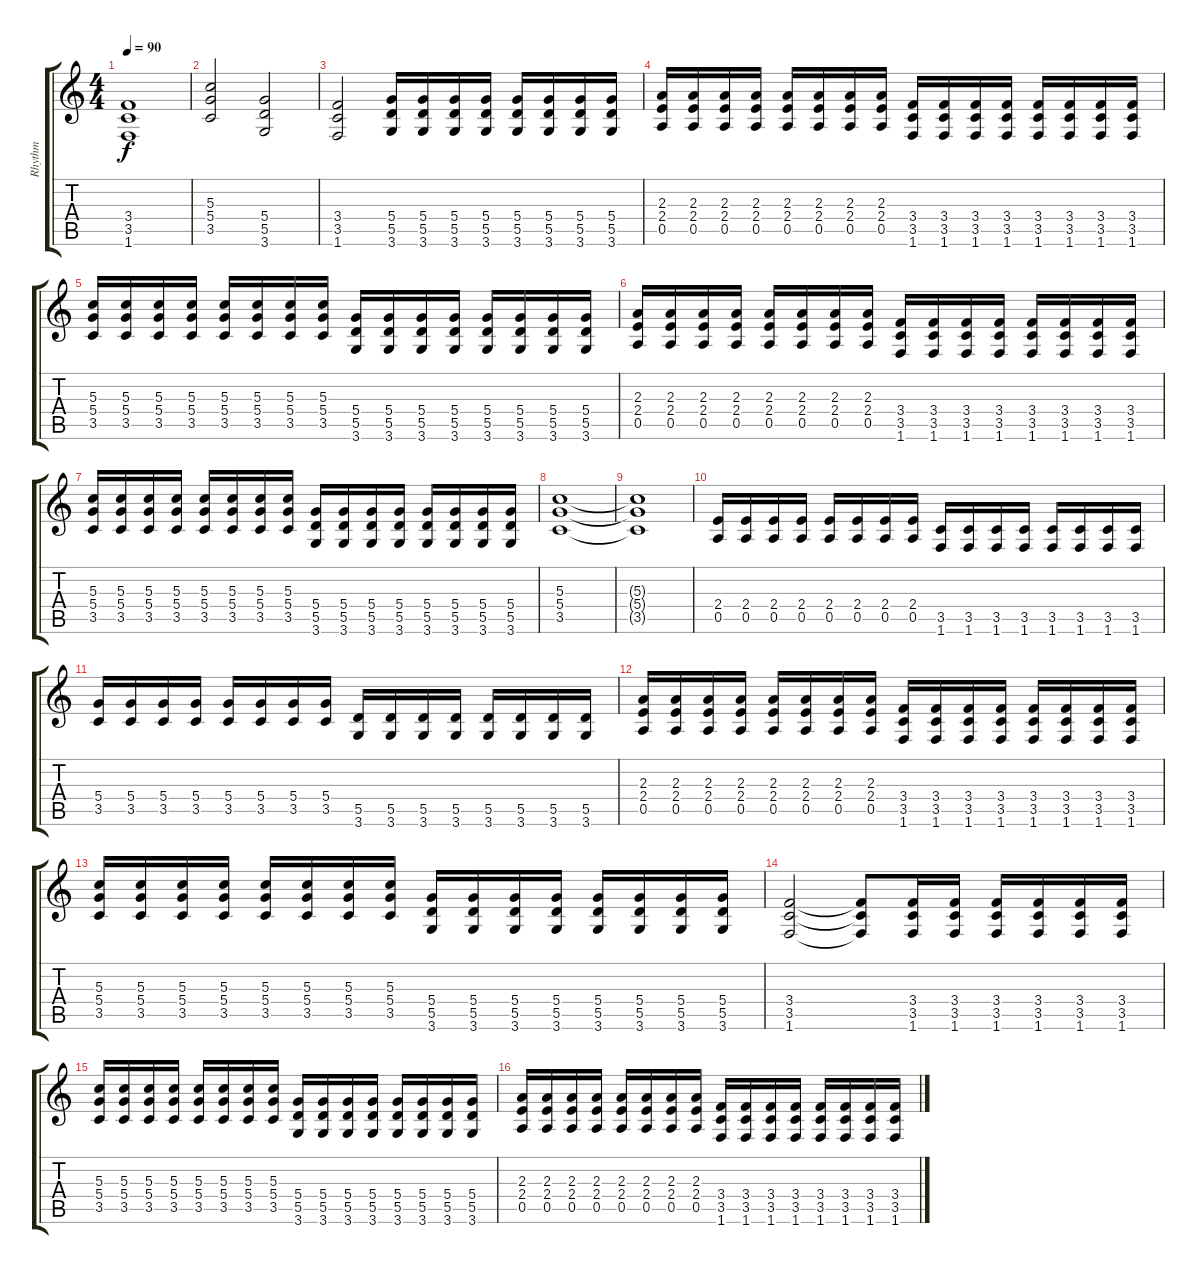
\track ("Rhythm" "Rhythm") {instrument distortionguitar}
\staff {score tabs}
\tuning (E4 B3 G3 D3 A2 E2) {hide}
\ts (4 4)
\tempo 90
\clef g2
\ks c
(3.4 3.5 1.6).1{dy f} |
(5.3 5.4 3.5).2 (5.4 5.5 3.6).2 |
(3.4 3.5 1.6).2 (5.4 5.5 3.6).16 (5.4 5.5 3.6).16 (5.4 5.5 3.6).16 (5.4 5.5 3.6).16 (5.4 5.5 3.6).16 (5.4 5.5 3.6).16 (5.4 5.5 3.6).16 (5.4 5.5 3.6).16 |
(2.3 2.4 0.5).16 (2.3 2.4 0.5).16 (2.3 2.4 0.5).16 (2.3 2.4 0.5).16 (2.3 2.4 0.5).16 (2.3 2.4 0.5).16 (2.3 2.4 0.5).16 (2.3 2.4 0.5).16 (3.4 3.5 1.6).16 (3.4 3.5 1.6).16 (3.4 3.5 1.6).16 (3.4 3.5 1.6).16 (3.4 3.5 1.6).16 (3.4 3.5 1.6).16 (3.4 3.5 1.6).16 (3.4 3.5 1.6).16 |
(5.3 5.4 3.5).16 (5.3 5.4 3.5).16 (5.3 5.4 3.5).16 (5.3 5.4 3.5).16 (5.3 5.4 3.5).16 (5.3 5.4 3.5).16 (5.3 5.4 3.5).16 (5.3 5.4 3.5).16 (5.4 5.5 3.6).16 (5.4 5.5 3.6).16 (5.4 5.5 3.6).16 (5.4 5.5 3.6).16 (5.4 5.5 3.6).16 (5.4 5.5 3.6).16 (5.4 5.5 3.6).16 (5.4 5.5 3.6).16 |
(2.3 2.4 0.5).16 (2.3 2.4 0.5).16 (2.3 2.4 0.5).16 (2.3 2.4 0.5).16 (2.3 2.4 0.5).16 (2.3 2.4 0.5).16 (2.3 2.4 0.5).16 (2.3 2.4 0.5).16 (3.4 3.5 1.6).16 (3.4 3.5 1.6).16 (3.4 3.5 1.6).16 (3.4 3.5 1.6).16 (3.4 3.5 1.6).16 (3.4 3.5 1.6).16 (3.4 3.5 1.6).16 (3.4 3.5 1.6).16 |
(5.3 5.4 3.5).16 (5.3 5.4 3.5).16 (5.3 5.4 3.5).16 (5.3 5.4 3.5).16 (5.3 5.4 3.5).16 (5.3 5.4 3.5).16 (5.3 5.4 3.5).16 (5.3 5.4 3.5).16 (5.4 5.5 3.6).16 (5.4 5.5 3.6).16 (5.4 5.5 3.6).16 (5.4 5.5 3.6).16 (5.4 5.5 3.6).16 (5.4 5.5 3.6).16 (5.4 5.5 3.6).16 (5.4 5.5 3.6).16 |
(5.3 5.4 3.5).1 |
(5.3{t} 5.4{t} 3.5{t}).1 |
(2.4 0.5).16 (2.4 0.5).16 (2.4 0.5).16 (2.4 0.5).16 (2.4 0.5).16 (2.4 0.5).16 (2.4 0.5).16 (2.4 0.5).16 (3.5 1.6).16 (3.5 1.6).16 (3.5 1.6).16 (3.5 1.6).16 (3.5 1.6).16 (3.5 1.6).16 (3.5 1.6).16 (3.5 1.6).16 |
(5.4 3.5).16 (5.4 3.5).16 (5.4 3.5).16 (5.4 3.5).16 (5.4 3.5).16 (5.4 3.5).16 (5.4 3.5).16 (5.4 3.5).16 (5.5 3.6).16 (5.5 3.6).16 (5.5 3.6).16 (5.5 3.6).16 (5.5 3.6).16 (5.5 3.6).16 (5.5 3.6).16 (5.5 3.6).16 |
(2.3 2.4 0.5).16 (2.3 2.4 0.5).16 (2.3 2.4 0.5).16 (2.3 2.4 0.5).16 (2.3 2.4 0.5).16 (2.3 2.4 0.5).16 (2.3 2.4 0.5).16 (2.3 2.4 0.5).16 (3.4 3.5 1.6).16 (3.4 3.5 1.6).16 (3.4 3.5 1.6).16 (3.4 3.5 1.6).16 (3.4 3.5 1.6).16 (3.4 3.5 1.6).16 (3.4 3.5 1.6).16 (3.4 3.5 1.6).16 |
(5.3 5.4 3.5).16 (5.3 5.4 3.5).16 (5.3 5.4 3.5).16 (5.3 5.4 3.5).16 (5.3 5.4 3.5).16 (5.3 5.4 3.5).16 (5.3 5.4 3.5).16 (5.3 5.4 3.5).16 (5.4 5.5 3.6).16 (5.4 5.5 3.6).16 (5.4 5.5 3.6).16 (5.4 5.5 3.6).16 (5.4 5.5 3.6).16 (5.4 5.5 3.6).16 (5.4 5.5 3.6).16 (5.4 5.5 3.6).16 |
(3.4 3.5 1.6).2 (3.4{t} 3.5{t} 1.6{t}).8 (3.4 3.5 1.6).16 (3.4 3.5 1.6).16 (3.4 3.5 1.6).16 (3.4 3.5 1.6).16 (3.4 3.5 1.6).16 (3.4 3.5 1.6).16 |
(5.3 5.4 3.5).16 (5.3 5.4 3.5).16 (5.3 5.4 3.5).16 (5.3 5.4 3.5).16 (5.3 5.4 3.5).16 (5.3 5.4 3.5).16 (5.3 5.4 3.5).16 (5.3 5.4 3.5).16 (5.4 5.5 3.6).16 (5.4 5.5 3.6).16 (5.4 5.5 3.6).16 (5.4 5.5 3.6).16 (5.4 5.5 3.6).16 (5.4 5.5 3.6).16 (5.4 5.5 3.6).16 (5.4 5.5 3.6).16 |
(2.3 2.4 0.5).16 (2.3 2.4 0.5).16 (2.3 2.4 0.5).16 (2.3 2.4 0.5).16 (2.3 2.4 0.5).16 (2.3 2.4 0.5).16 (2.3 2.4 0.5).16 (2.3 2.4 0.5).16 (3.4 3.5 1.6).16 (3.4 3.5 1.6).16 (3.4 3.5 1.6).16 (3.4 3.5 1.6).16 (3.4 3.5 1.6).16 (3.4 3.5 1.6).16 (3.4 3.5 1.6).16 (3.4 3.5 1.6).16
